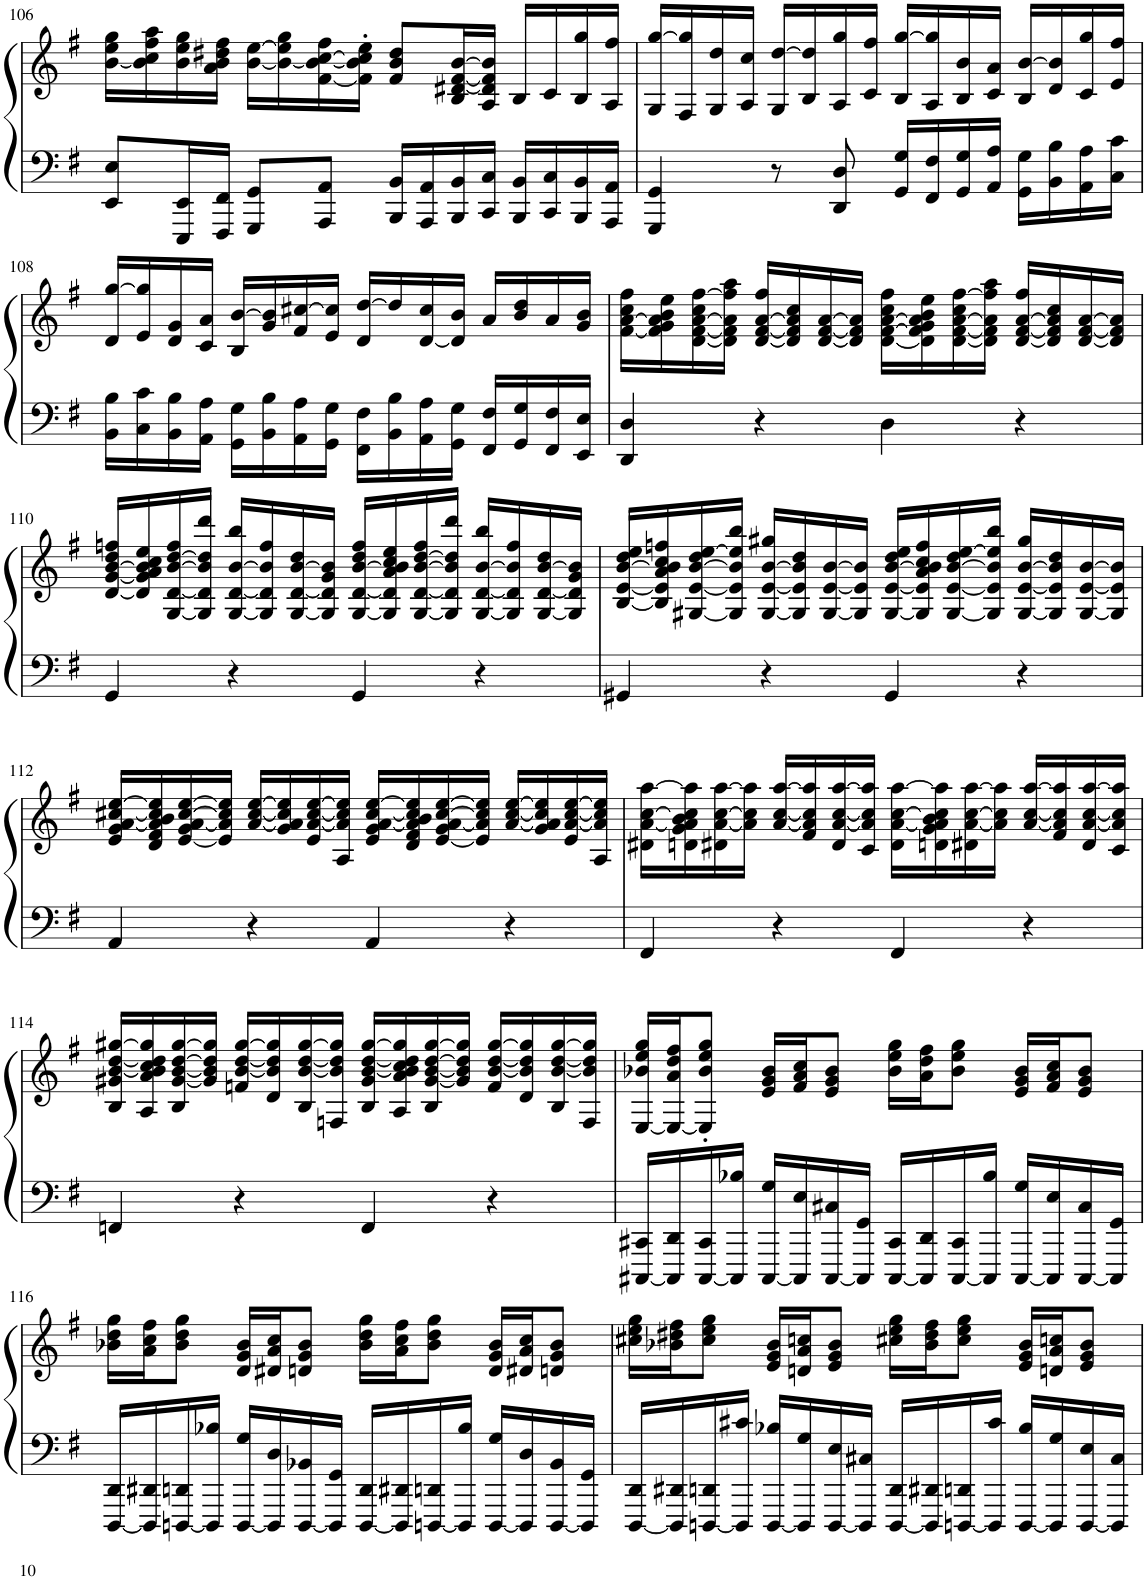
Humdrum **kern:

**kern	**kern
*part2	*part1
*staff2	*staff1
*I"Violoncello	*I"Violin
*I'Vc	*I'Vln
!!LO:PB:g=z
*clefF4	*clefG2
*k[f#]	*k[f#]
*M4/4	*M4/4
=106	=106
8EE/ 8E/L	[16b\ 16ee\ 16gg\LL
.	16b\] 16cc\ 16ff#\ 16aa\
16EEE/ 16EE/L	16b\ 16ee\ 16gg\
16FFF#/ 16FF#/JJ	16a\ 16b\ 16dd#X\ 16ff#\JJ
8GGG/ 8GG/L	[16b\ [16ee\LL
.	16b\_ 16ee\] 16gg\
8AAA/ 8AA/J	[16f#\ 16b\_ [16cc\ 16ff#\
.	16f#\]' 16b\]' 16cc\]' 16ee\'JJ
16BBB/ 16BB/LL	8f#/ 8b/ 8dd#/L
16AAA/ 16AA/	.
16BBB/ 16BB/	16B/ [16d#X/ [16f#/ [16b/L
16CC/ 16C/JJ	16A/ 16d#/] 16f#/] 16b/]JJ
16BBB/ 16BB/LL	16B/LL
16CC/ 16C/	16c/
16BBB/ 16BB/	16B/ 16gg/
16AAA/ 16AA/JJ	16A/ 16ff#/JJ
=107	=107
4GGG/ 4GG/	16G/ [16gg/LL
.	16F#/ 16gg/]
.	16G/ 16dd/
.	16A/ 16cc/JJ
8r	16G/ [16dd/LL
.	16B/ 16dd/]
8DD/ 8D/	16A/ 16gg/
.	16c/ 16ff#/JJ
16GG/ 16G/LL	16B/ [16gg/LL
16FF#/ 16F#/	16A/ 16gg/]
16GG/ 16G/	16B/ 16b/
16AA/ 16A/JJ	16c/ 16a/JJ
16GG\ 16G\LL	16B/ [16b/LL
16BB\ 16B\	16d/ 16b/]
16AA\ 16A\	16c/ 16gg/
16C\ 16c\JJ	16e/ 16ff#/JJ
!!LO:LB:g=z
=108	=108
16BB\ 16B\LL	16d/ [16gg/LL
16C\ 16c\	16e/ 16gg/]
16BB\ 16B\	16d/ 16g/
16AA\ 16A\JJ	16c/ 16a/JJ
16GG\ 16G\LL	16B/ [16b/LL
16BB\ 16B\	16g/ 16b/]
16AA\ 16A\	16f#/ [16cc#X/
16GG\ 16G\JJ	16e/ 16cc#/]JJ
16FF#\ 16F#\LL	16d/ [16dd/LL
16BB\ 16B\	16dd/]
16AA\ 16A\	[16d/ 16cc#/
16GG\ 16G\JJ	16d/] 16b/JJ
16FF#/ 16F#/LL	16a/LL
16GG/ 16G/	16b/ 16dd/
16FF#/ 16F#/	16a/
16EE/ 16E/JJ	16g/ 16b/JJ
=109	=109
4DD/ 4D/	[16f#\ [16a\ 16cc\ 16ff#\LL
.	16f#\] 16g\ 16a\] 16b\ 16ee\
.	[16d\ [16f#\ [16a\ 16cc\ [16ff#\
.	16d\] 16f#\] 16a\] 16ff#\] 16aa\JJ
4r	[16d/ [16f#/ [16a/ 16ff#/LL
.	16d/] 16f#/] 16a/] 16cc/
.	[16d/ [16f#/ [16a/
.	16d/] 16f#/] 16a/]JJ
4D\	[16d\ [16f#\ [16a\ 16cc\ 16ff#\LL
.	16d\] 16f#\] 16g\ 16a\] 16b\ 16ee\
.	[16d\ [16f#\ [16a\ 16cc\ [16ff#\
.	16d\] 16f#\] 16a\] 16ff#\] 16aa\JJ
4r	[16d/ [16f#/ [16a/ 16ff#/LL
.	16d/] 16f#/] 16a/] 16cc/
.	[16d/ [16f#/ [16a/
.	16d/] 16f#/] 16a/]JJ
!!LO:LB:g=z
=110	=110
4GG/	[16d/ [16g/ [16b/ 16dd/ 16ffn/LL
.	16d/] 16g/] 16a/ 16b/] 16cc/ 16ee/
.	[16G/ [16d/ [16b/ [16dd/ 16ff/
.	16G/] 16d/] 16b/] 16dd/] 16ddd/JJ
4r	[16G/ [16d/ [16b/ 16bb/LL
.	16G/] 16d/] 16b/] 16ff/
.	[16G/ [16d/ [16b/ 16dd/
.	16G/] 16d/] 16g/ 16b/]JJ
4GG/	[16G/ [16d/ [16b/ 16dd/ 16ff/LL
.	16G/] 16d/] 16a/ 16b/] 16cc/ 16ee/
.	[16G/ [16d/ [16b/ [16dd/ 16ff/
.	16G/] 16d/] 16b/] 16dd/] 16ddd/JJ
4r	[16G/ [16d/ [16b/ 16bb/LL
.	16G/] 16d/] 16b/] 16ff/
.	[16G/ [16d/ [16b/ 16dd/
.	16G/] 16d/] 16g/ 16b/]JJ
=111	=111
4GG#X/	[16B/ [16e/ [16b/ 16dd/ 16ee/LL
.	16B/] 16e/] 16a/ 16b/] 16cc/ 16ffn/
.	[16G#X/ [16e/ [16b/ 16dd/ [16ee/
.	16G#/] 16e/] 16b/] 16ee/] 16bb/JJ
4r	[16G#/ [16e/ [16b/ 16gg#X/LL
.	16G#/] 16e/] 16b/] 16dd/
.	[16G#/ [16e/ [16b/
.	16G#/] 16e/] 16b/]JJ
4GG#/	[16G#/ [16e/ [16b/ 16dd/ 16ee/LL
.	16G#/] 16e/] 16a/ 16b/] 16cc/ 16ff/
.	[16G#/ [16e/ [16b/ 16dd/ [16ee/
.	16G#/] 16e/] 16b/] 16ee/] 16bb/JJ
4r	[16G#/ [16e/ [16b/ 16gg#/LL
.	16G#/] 16e/] 16b/] 16dd/
.	[16G#/ [16e/ [16b/
.	16G#/] 16e/] 16b/]JJ
!!LO:LB:g=z
=112	=112
4AA/	16e/ 16g/ [16a/ [16cc#X/ [16ee/LL
.	16d/ 16f#/ 16a/] 16b/ 16cc#/] 16ee/]
.	[16e/ 16g/ [16a/ [16cc#/ [16ee/
.	16e/] 16a/] 16cc#/] 16ee/]JJ
4r	[16a/ [16cc#/ [16ee/LL
.	16g/ 16a/] 16cc#/] 16ee/]
.	16e/ [16a/ [16cc#/ [16ee/
.	16A/ 16a/] 16cc#/] 16ee/]JJ
4AA/	16e/ 16g/ [16a/ [16cc#/ [16ee/LL
.	16d/ 16f#/ 16a/] 16b/ 16cc#/] 16ee/]
.	[16e/ 16g/ [16a/ [16cc#/ [16ee/
.	16e/] 16a/] 16cc#/] 16ee/]JJ
4r	[16a/ [16cc#/ [16ee/LL
.	16g/ 16a/] 16cc#/] 16ee/]
.	16e/ [16a/ [16cc#/ [16ee/
.	16A/ 16a/] 16cc#/] 16ee/]JJ
=113	=113
4FF#/	16d#X\ [16a\ [16cc\ [16aa\LL
.	16dn\ 16g\ 16a\] 16b\ 16cc\] 16aa\]
.	16d#X\ [16a\ [16cc\ [16aa\
.	16a\] 16cc\] 16aa\]JJ
4r	[16a/ [16cc/ [16aa/LL
.	16f#/ 16a/] 16cc/] 16aa/]
.	16d#/ [16a/ [16cc/ [16aa/
.	16c/ 16a/] 16cc/] 16aa/]JJ
4FF#/	16d#\ [16a\ [16cc\ [16aa\LL
.	16dn\ 16g\ 16a\] 16b\ 16cc\] 16aa\]
.	16d#X\ [16a\ [16cc\ [16aa\
.	16a\] 16cc\] 16aa\]JJ
4r	[16a/ [16cc/ [16aa/LL
.	16f#/ 16a/] 16cc/] 16aa/]
.	16d#/ [16a/ [16cc/ [16aa/
.	16c/ 16a/] 16cc/] 16aa/]JJ
!!LO:LB:g=z
=114	=114
4FFn/	16B/ 16g#X/ [16b/ [16dd/ [16gg#X/LL
.	16A/ 16a/ 16b/] 16cc/ 16dd/] 16gg#/]
.	16B/ [16g#/ [16b/ [16dd/ [16gg#/
.	16g#/] 16b/] 16dd/] 16gg#/]JJ
4r	16fn/ [16b/ [16dd/ [16gg#/LL
.	16d/ 16b/] 16dd/] 16gg#/]
.	16B/ [16b/ [16dd/ [16gg#/
.	16Fn/ 16b/] 16dd/] 16gg#/]JJ
4FF/	16B/ 16g#/ [16b/ [16dd/ [16gg#/LL
.	16A/ 16a/ 16b/] 16cc/ 16dd/] 16gg#/]
.	16B/ [16g#/ [16b/ [16dd/ [16gg#/
.	16g#/] 16b/] 16dd/] 16gg#/]JJ
4r	16f/ [16b/ [16dd/ [16gg#/LL
.	16d/ 16b/] 16dd/] 16gg#/]
.	16B/ [16b/ [16dd/ [16gg#/
.	16F/ 16b/] 16dd/] 16gg#/]JJ
=115	=115
[16CCC#X/ 16CC#X/LL	[16E/ 16b-X/ 16ee/ 16gg/LL
16CCC#/] 16DD/	16E/_ 16a/ 16dd/ 16ff#/J
[16CCC#/ 16CC#/	8E/]' 8b-/' 8ee/' 8gg/'J
16CCC#/] 16B-X/JJ	.
[16CCC#/ 16G/LL	16e/ 16g/ 16b-/LL
16CCC#/] 16E/	16f#/ 16a/ 16cc/J
[16CCC#/ 16C#X/	8e/ 8g/ 8b-/J
16CCC#/] 16GG/JJ	.
[16CCC#/ 16CC#/LL	16b-\ 16ee\ 16gg\LL
16CCC#/] 16DD/	16a\ 16dd\ 16ff#\J
[16CCC#/ 16CC#/	8b-\ 8ee\ 8gg\J
16CCC#/] 16B-/JJ	.
[16CCC#/ 16G/LL	16e/ 16g/ 16b-/LL
16CCC#/] 16E/	16f#/ 16a/ 16cc/J
[16CCC#/ 16C#/	8e/ 8g/ 8b-/J
16CCC#/] 16GG/JJ	.
!!LO:LB:g=z
=116	=116
[16DDD/ 16DD/LL	16b-X\ 16dd\ 16gg\LL
16DDD/] 16DD#X/	16a\ 16cc\ 16ff#\J
[16DDDn/ 16DDn/	8b-\ 8dd\ 8gg\J
16DDD/] 16B-X/JJ	.
[16DDD/ 16G/LL	16d/ 16g/ 16b-/LL
16DDD/] 16D/	16d#X/ 16a/ 16cc/J
[16DDD/ 16BB-X/	8dn/ 8g/ 8b-/J
16DDD/] 16GG/JJ	.
[16DDD/ 16DD/LL	16b-\ 16dd\ 16gg\LL
16DDD/] 16DD#X/	16a\ 16cc\ 16ff#\J
[16DDDn/ 16DDn/	8b-\ 8dd\ 8gg\J
16DDD/] 16B-/JJ	.
[16DDD/ 16G/LL	16d/ 16g/ 16b-/LL
16DDD/] 16D/	16d#X/ 16a/ 16cc/J
[16DDD/ 16BB-/	8dn/ 8g/ 8b-/J
16DDD/] 16GG/JJ	.
=117	=117
[16DDD/ 16DD/LL	16cc#X\ 16ee\ 16gg\LL
16DDD/] 16DD#X/	16b-X\ 16dd#X\ 16ff#\J
[16DDDn/ 16DDn/	8cc#\ 8ee\ 8gg\J
16DDD/] 16c#X/JJ	.
[16DDD/ 16B-X/LL	16e/ 16g/ 16b-/LL
16DDD/] 16G/	16dn/ 16a/ 16ccn/J
[16DDD/ 16E/	8e/ 8g/ 8b-/J
16DDD/] 16C#X/JJ	.
[16DDD/ 16DD/LL	16cc#X\ 16ee\ 16gg\LL
16DDD/] 16DD#X/	16b-\ 16dd#\ 16ff#\J
[16DDDn/ 16DDn/	8cc#\ 8ee\ 8gg\J
16DDD/] 16c#/JJ	.
[16DDD/ 16B-/LL	16e/ 16g/ 16b-/LL
16DDD/] 16G/	16dn/ 16a/ 16ccn/J
[16DDD/ 16E/	8e/ 8g/ 8b-/J
16DDD/] 16C#/JJ	.
=	=
*-	*-
